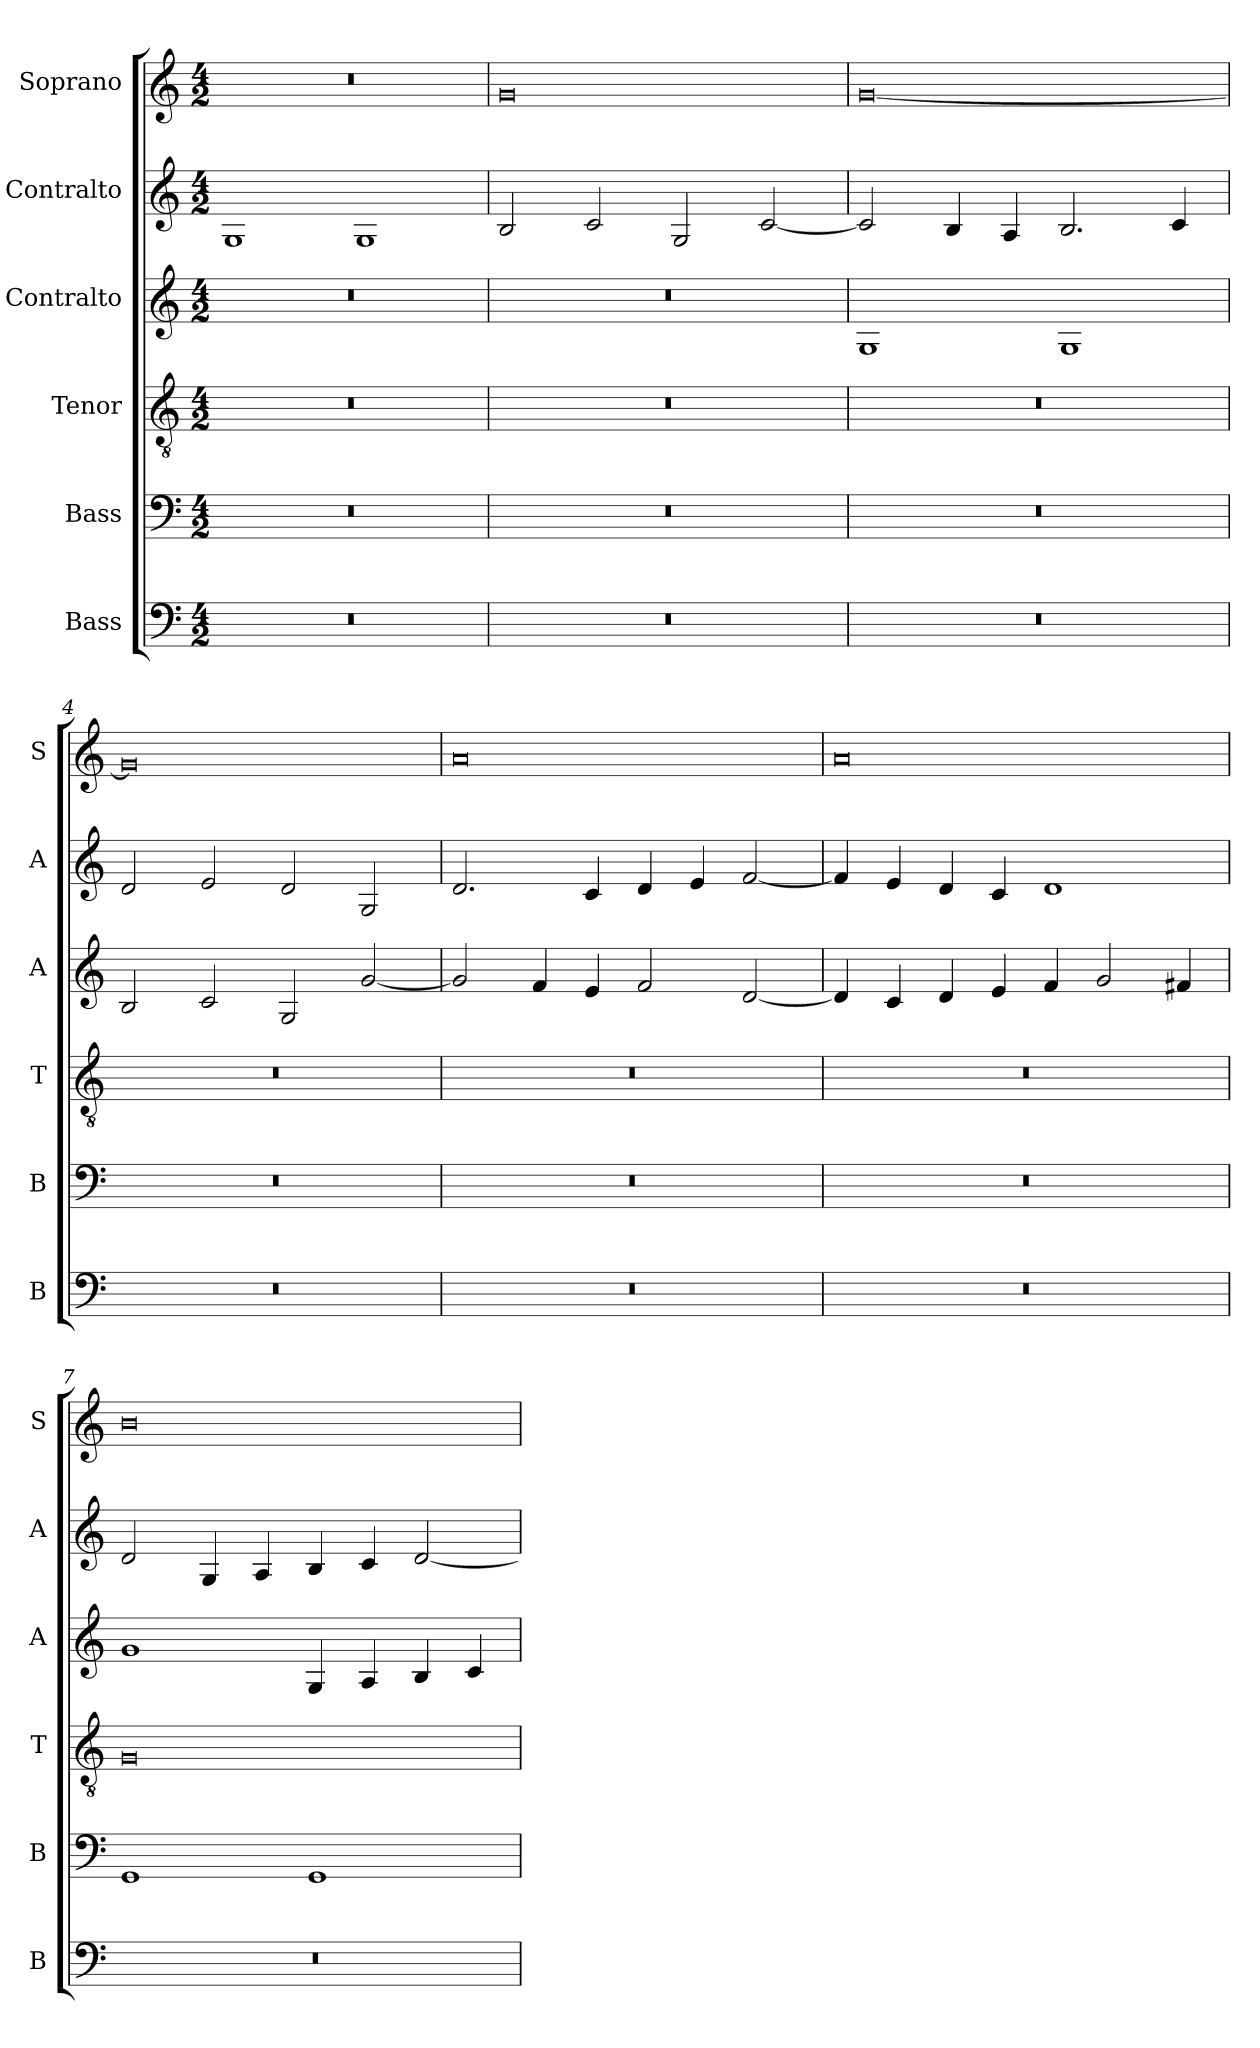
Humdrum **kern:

**kern	**kern	**kern	**kern	**kern	**kern
*part6	*part5	*part4	*part3	*part2	*part1
*staff6	*staff5	*staff4	*staff3	*staff2	*staff1
*I"Bass	*I"Bass	*I"Tenor	*I"Contralto	*I"Contralto	*I"Soprano
*I'B	*I'B	*I'T	*I'A	*I'A	*I'S
*clefF4	*clefF4	*clefGv2	*clefG2	*clefG2	*clefG2
*k[]	*k[]	*k[]	*k[]	*k[]	*k[]
*G:mix	*G:mix	*G:mix	*G:mix	*G:mix	*G:mix
*M4/2	*M4/2	*M4/2	*M4/2	*M4/2	*M4/2
=1	=1	=1	=1	=1	=1
0r	0r	0r	0r	1G	0r
.	.	.	.	1G	.
=2	=2	=2	=2	=2	=2
0r	0r	0r	0r	2B	0g
.	.	.	.	2c	.
.	.	.	.	2G	.
.	.	.	.	[2c	.
=3	=3	=3	=3	=3	=3
0r	0r	0r	1G	2c]	[0g
.	.	.	.	4B	.
.	.	.	.	4A	.
.	.	.	1G	2.B	.
.	.	.	.	4c	.
=4	=4	=4	=4	=4	=4
0r	0r	0r	2B	2d	0g]
.	.	.	2c	2e	.
.	.	.	2G	2d	.
.	.	.	[2g	2G	.
=5	=5	=5	=5	=5	=5
0r	0r	0r	2g]	2.d	0a
.	.	.	4f	.	.
.	.	.	4e	4c	.
.	.	.	2f	4d	.
.	.	.	.	4e	.
.	.	.	[2d	[2f	.
=6	=6	=6	=6	=6	=6
0r	0r	0r	4d]	4f]	0a
.	.	.	4c	4e	.
.	.	.	4d	4d	.
.	.	.	4e	4c	.
.	.	.	4f	1d	.
.	.	.	2g	.	.
.	.	.	4f#X	.	.
=7	=7	=7	=7	=7	=7
0r	1GG	0G	1g	2d	0b
.	.	.	.	4G	.
.	.	.	.	4A	.
.	1GG	.	4G	4B	.
.	.	.	4A	4c	.
.	.	.	4B	[2d	.
.	.	.	4c	.	.
=	=	=	=	=	=
*-	*-	*-	*-	*-	*-
